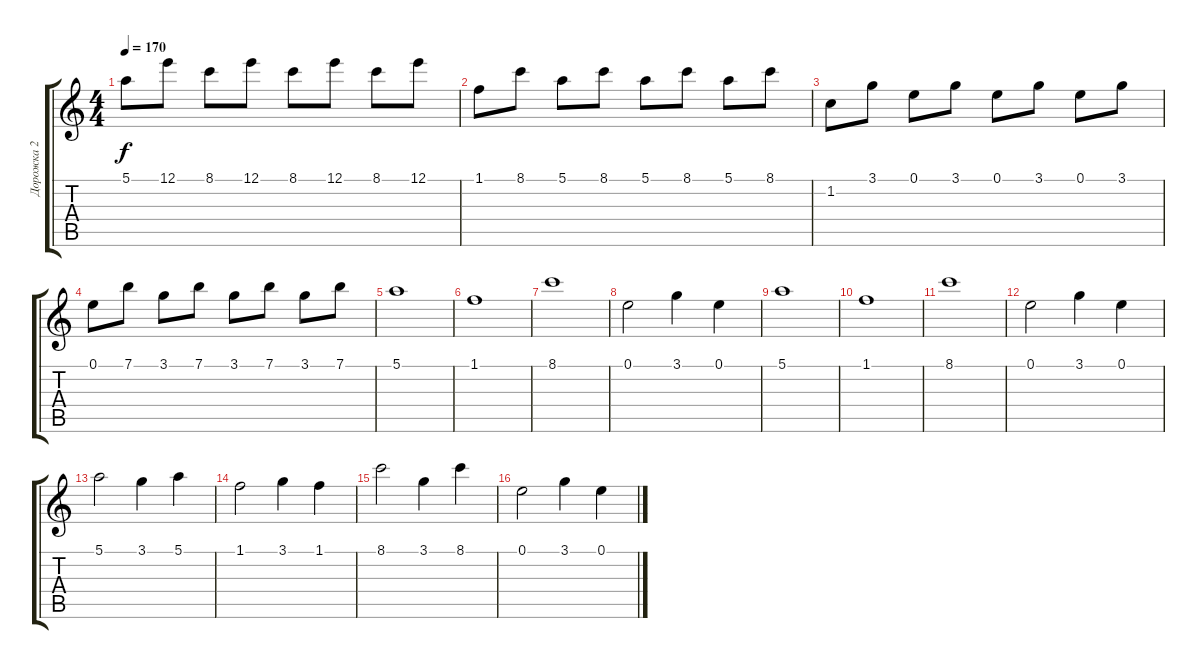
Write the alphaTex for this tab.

\track ("Дорожка 2" "Дорожка 2") {instrument electricguitarclean}
\staff {score tabs}
\tuning (E4 B3 G3 D3 A2 E2) {hide}
\ts (4 4)
\tempo 170
\clef g2
\ks c
5.1.8{dy f} 12.1.8 8.1.8 12.1.8 8.1.8 12.1.8 8.1.8 12.1.8 |
1.1.8 8.1.8 5.1.8 8.1.8 5.1.8 8.1.8 5.1.8 8.1.8 |
1.2.8 3.1.8 0.1.8 3.1.8 0.1.8 3.1.8 0.1.8 3.1.8 |
0.1.8 7.1.8 3.1.8 7.1.8 3.1.8 7.1.8 3.1.8 7.1.8 |
5.1.1 |
1.1.1 |
8.1.1 |
0.1.2 3.1.4 0.1.4 |
5.1.1 |
1.1.1 |
8.1.1 |
0.1.2 3.1.4 0.1.4 |
5.1.2 3.1.4 5.1.4 |
1.1.2 3.1.4 1.1.4 |
8.1.2 3.1.4 8.1.4 |
0.1.2 3.1.4 0.1.4
